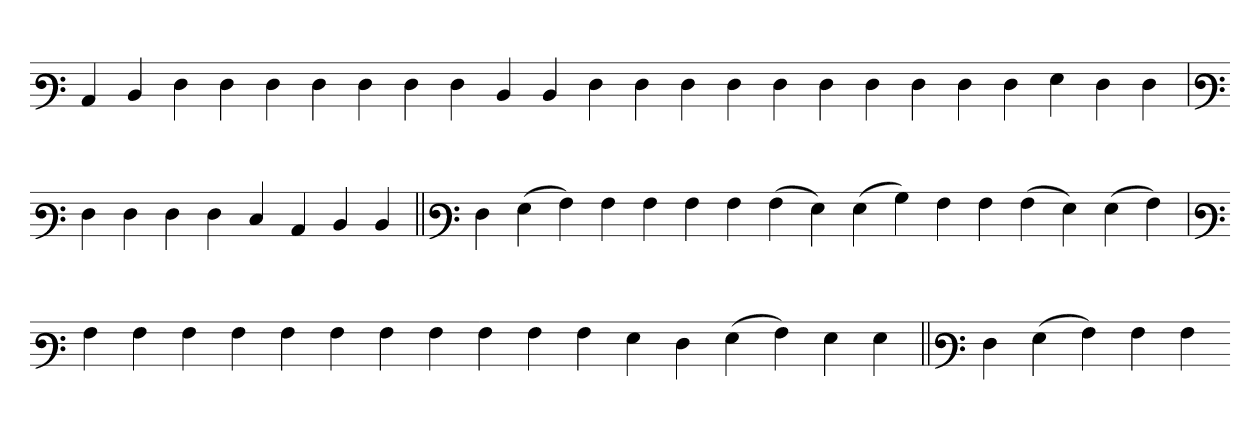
**kern
*part1
*staff1
*clefF3
=
4C
4D
4F
4F
4F
4F
4F
4F
4F
4D
4D
4F
4F
4F
4F
4F
4F
4F
4F
4F
4F
4G
4F
4F
=
*clefF3
4F
4F
4F
4F
4E
4C
4D
4D
=||
*clefF3
4F
(4G
4A)
4A
4A
4A
4A
(4A
4G)
(4G
4B)
4A
4A
(4A
4G)
(4G
4A)
=
*clefF3
4A
4A
4A
4A
4A
4A
4A
4A
4A
4A
4A
4G
4F
(4G
4A)
4G
4G
=||
*clefF3
4F
(4G
4A)
4A
4A
=-
*-
